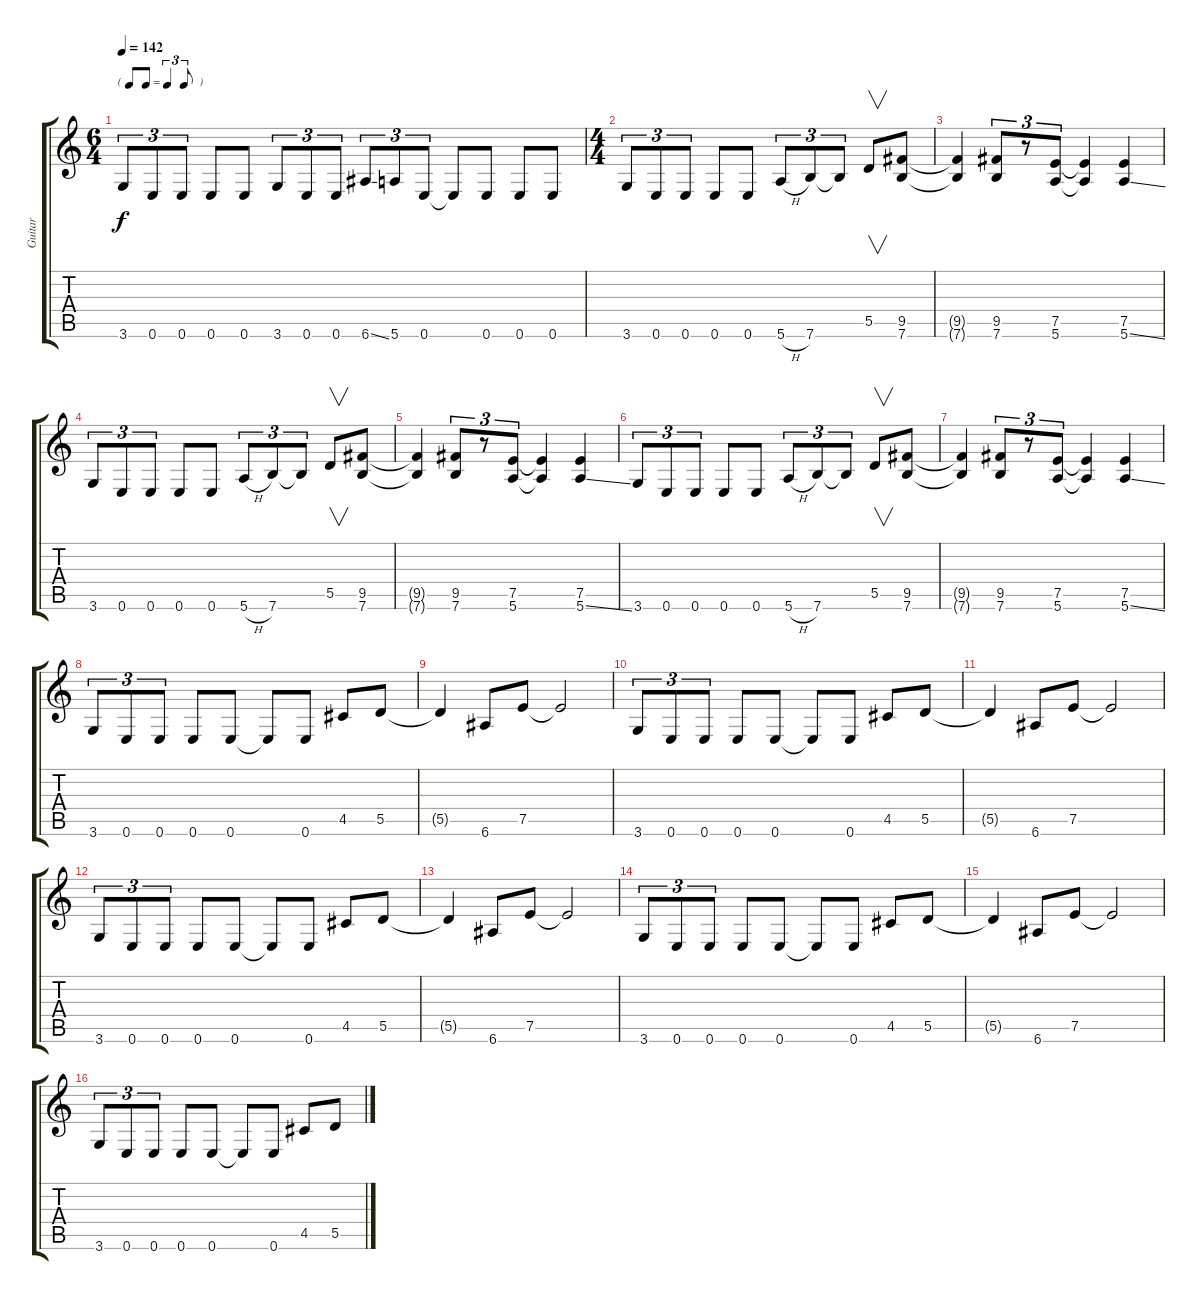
\track ("Guitar " "Guitar ") {instrument overdrivenguitar}
\staff {score tabs}
\tuning (E4 B3 G3 D3 A2 E2) {hide}
\ts (6 4)
\tf triplet8th
\tempo 142
\clef g2
\ks c
3.6.8{tu (3 2) dy f} 0.6.8{tu (3 2)} 0.6.8{tu (3 2)} 0.6.8 0.6.8 3.6.8{tu (3 2)} 0.6.8{tu (3 2)} 0.6.8{tu (3 2)} 6.6{ss}.8{tu (3 2)} 5.6.8{tu (3 2)} 0.6.8{tu (3 2)} 0.6{t}.8 0.6.8 0.6.8 0.6.8 |
\ts (4 4)
3.6.8{tu (3 2)} 0.6.8{tu (3 2)} 0.6.8{tu (3 2)} 0.6.8 0.6.8 5.6{h}.8{tu (3 2)} 7.6.8{tu (3 2)} 7.6{t}.8{tu (3 2)} 5.5.8{v} (9.5 7.6).8 |
(9.5{t} 7.6{t}).4 (9.5 7.6).8{tu (3 2)} r.8{tu (3 2)} (7.5 5.6).8{tu (3 2)} (7.5{t} 5.6{t}).4 (7.5 5.6{ss}).4 |
3.6.8{tu (3 2)} 0.6.8{tu (3 2)} 0.6.8{tu (3 2)} 0.6.8 0.6.8 5.6{h}.8{tu (3 2)} 7.6.8{tu (3 2)} 7.6{t}.8{tu (3 2)} 5.5.8{v} (9.5 7.6).8 |
(9.5{t} 7.6{t}).4 (9.5 7.6).8{tu (3 2)} r.8{tu (3 2)} (7.5 5.6).8{tu (3 2)} (7.5{t} 5.6{t}).4 (7.5 5.6{ss}).4 |
3.6.8{tu (3 2)} 0.6.8{tu (3 2)} 0.6.8{tu (3 2)} 0.6.8 0.6.8 5.6{h}.8{tu (3 2)} 7.6.8{tu (3 2)} 7.6{t}.8{tu (3 2)} 5.5.8{v} (9.5 7.6).8 |
(9.5{t} 7.6{t}).4 (9.5 7.6).8{tu (3 2)} r.8{tu (3 2)} (7.5 5.6).8{tu (3 2)} (7.5{t} 5.6{t}).4 (7.5 5.6{ss}).4 |
3.6.8{tu (3 2)} 0.6.8{tu (3 2)} 0.6.8{tu (3 2)} 0.6.8 0.6.8 0.6{t}.8 0.6.8 4.5.8 5.5.8 |
5.5{t}.4 6.6.8 7.5.8 7.5{t}.2 |
3.6.8{tu (3 2)} 0.6.8{tu (3 2)} 0.6.8{tu (3 2)} 0.6.8 0.6.8 0.6{t}.8 0.6.8 4.5.8 5.5.8 |
5.5{t}.4 6.6.8 7.5.8 7.5{t}.2 |
3.6.8{tu (3 2)} 0.6.8{tu (3 2)} 0.6.8{tu (3 2)} 0.6.8 0.6.8 0.6{t}.8 0.6.8 4.5.8 5.5.8 |
5.5{t}.4 6.6.8 7.5.8 7.5{t}.2 |
3.6.8{tu (3 2)} 0.6.8{tu (3 2)} 0.6.8{tu (3 2)} 0.6.8 0.6.8 0.6{t}.8 0.6.8 4.5.8 5.5.8 |
5.5{t}.4 6.6.8 7.5.8 7.5{t}.2 |
3.6.8{tu (3 2)} 0.6.8{tu (3 2)} 0.6.8{tu (3 2)} 0.6.8 0.6.8 0.6{t}.8 0.6.8 4.5.8 5.5.8
